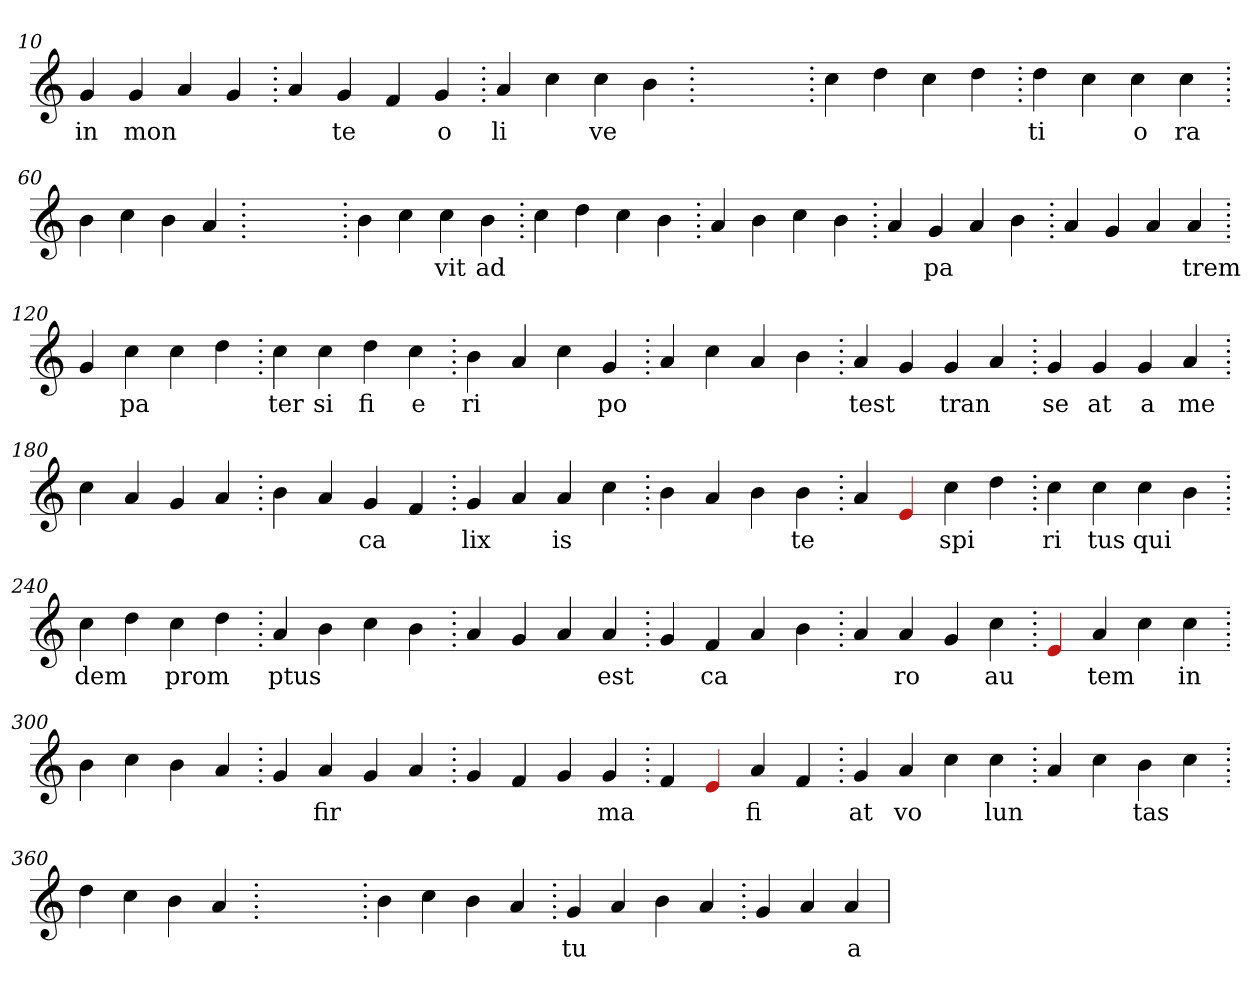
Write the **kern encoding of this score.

**kern	**text
*part1	*part1
*staff1	*staff1
*clefG2	*
=10.	=10.
4g	in
4g	mon
4a	.
4g	.
=20.	=20.
4a	.
4g	te
4f	.
4g	o
=30.	=30.
4a	li
4cc	.
4cc	ve
4b	.
=40.	=40.
1ryy	.
=40.	=40.
4cc	.
4dd	.
4cc	.
4dd	.
=50.	=50.
4dd	ti
4cc	.
4cc	o
4cc	ra
=60.	=60.
4b	.
4cc	.
4b	.
4a	.
=70.	=70.
1ryy	.
=70.	=70.
4b	.
4cc	.
4cc	vit
4b	ad
=80.	=80.
4cc	.
4dd	.
4cc	.
4b	.
=90.	=90.
4a	.
4b	.
4cc	.
4b	.
=100.	=100.
4a	.
4g	pa
4a	.
4b	.
=110.	=110.
4a	.
4g	.
4a	.
4a	trem
=120.	=120.
4g	.
4cc	pa
4cc	.
4dd	.
=130.	=130.
4cc	ter
4cc	si
4dd	fi
4cc	e
=140.	=140.
4b	ri
4a	.
4cc	.
4g	po
=150.	=150.
4a	.
4cc	.
4a	.
4b	.
=160.	=160.
4a	test
4g	.
4g	tran
4a	.
=170.	=170.
4g	se
4g	at
4g	a
4a	me
=180.	=180.
4cc	.
4a	.
4g	.
4a	.
=190.	=190.
4b	.
4a	.
4g	ca
4f	.
=200.	=200.
4g	lix
4a	.
4a	is
4cc	.
=210.	=210.
4b	.
4a	.
4b	.
4b	te
=220.	=220.
4a	.
4Re	.
4cc	spi
4dd	.
=230.	=230.
4cc	ri
4cc	tus
4cc	qui
4b	.
=240.	=240.
4cc	dem
4dd	.
4cc	prom
4dd	.
=250.	=250.
4a	ptus
4b	.
4cc	.
4b	.
=260.	=260.
4a	.
4g	.
4a	.
4a	est
=270.	=270.
4g	.
4f	ca
4a	.
4b	.
=280.	=280.
4a	.
4a	ro
4g	.
4cc	au
=290.	=290.
4Re	.
4a	tem
4cc	.
4cc	in
=300.	=300.
4b	.
4cc	.
4b	.
4a	.
=310.	=310.
4g	.
4a	fir
4g	.
4a	.
=320.	=320.
4g	.
4f	.
4g	.
4g	ma
=330.	=330.
4f	.
4Re	.
4a	fi
4f	.
=340.	=340.
4g	at
4a	vo
4cc	.
4cc	lun
=350.	=350.
4a	.
4cc	.
4b	tas
4cc	.
=360.	=360.
4dd	.
4cc	.
4b	.
4a	.
=370.	=370.
1ryy	.
=370.	=370.
4b	.
4cc	.
4b	.
4a	.
=380.	=380.
4g	tu
4a	.
4b	.
4a	.
=390.	=390.
4g	.
4a	.
4a	a
=	=
*-	*-
